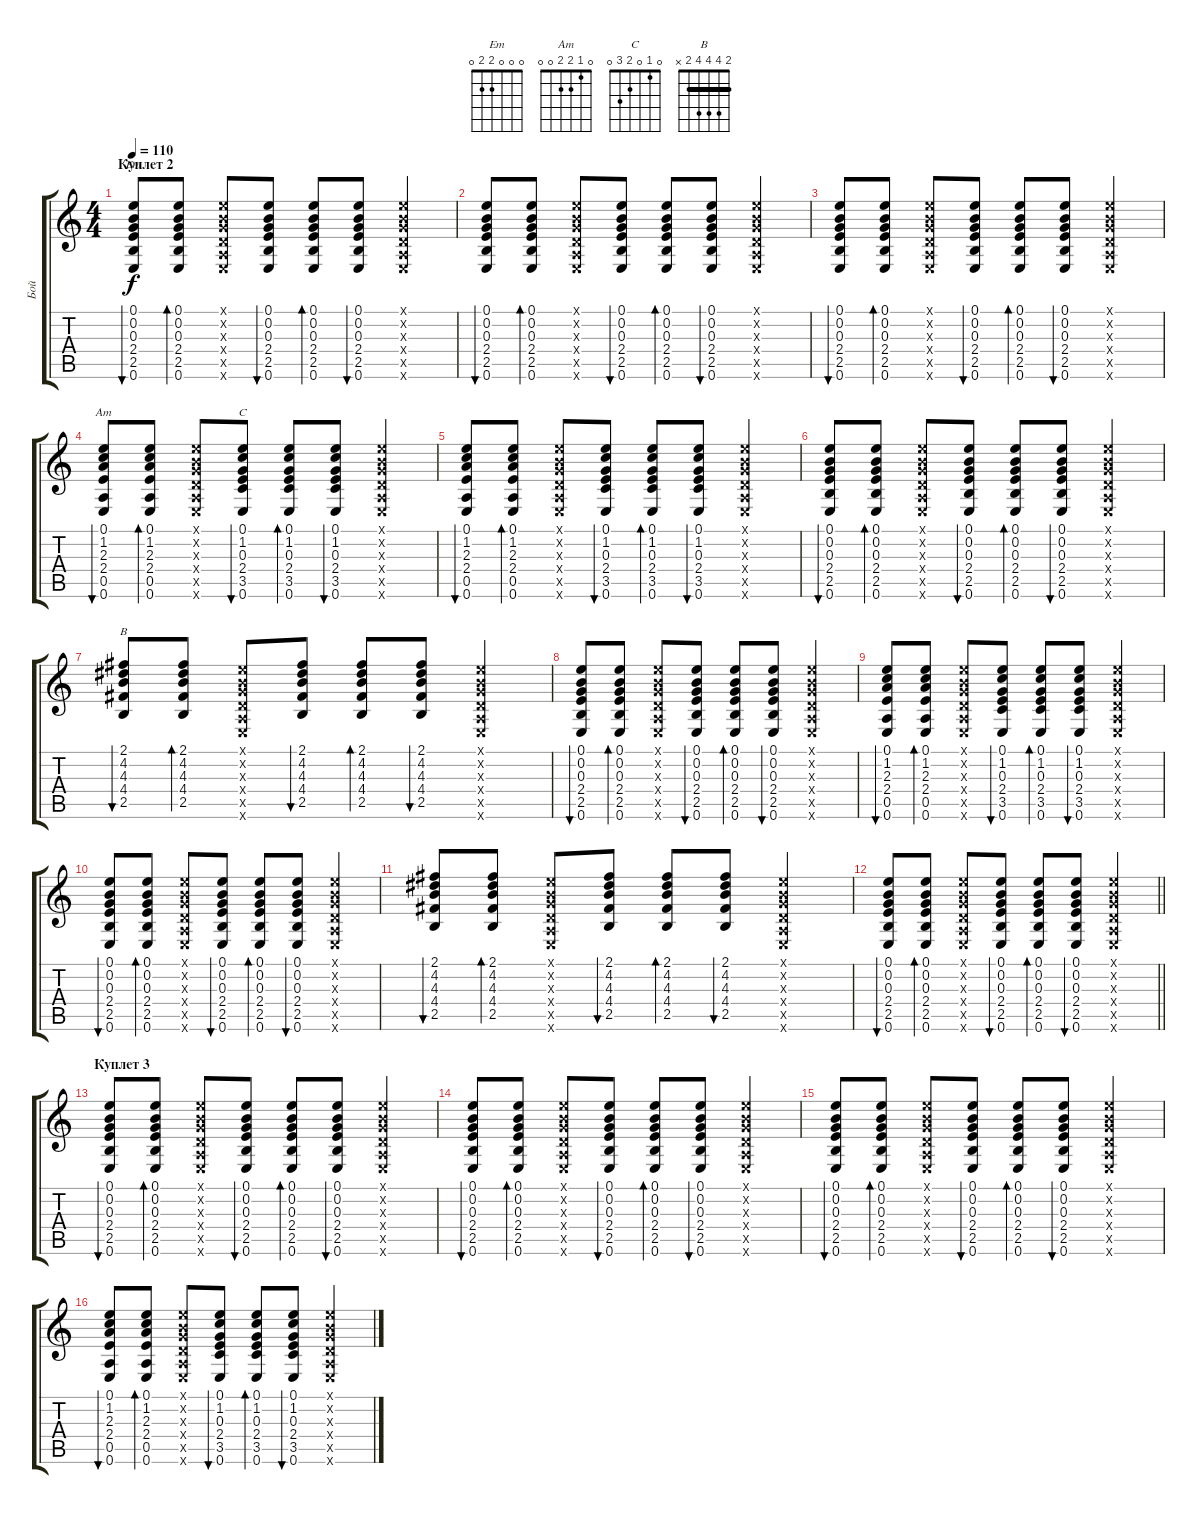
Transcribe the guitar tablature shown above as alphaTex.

\track ("Бой" "Бой") {instrument acousticguitarsteel}
\staff {score tabs}
\tuning (E4 B3 G3 D3 A2 E2) {hide}
\chord ("Em" 0 0 0 2 2 0)
\chord ("Am" 0 1 2 2 0 0)
\chord ("C" 0 1 0 2 3 0)
\chord ("B" 2 4 4 4 2 x) {barre 2}
\ts (4 4)
\section ("" "Куплет 2")
\tempo 110
\clef g2
\ks c
(0.1 0.2 0.3 2.4 2.5 0.6).8{bu 60 ch "Em" dy f} (0.1 0.2 0.3 2.4 2.5 0.6).8{bd 60} (0.1{x} 0.2{x} 0.3{x} 0.4{x} 0.5{x} 0.6{x}).8 (0.1 0.2 0.3 2.4 2.5 0.6).8{bu 60} (0.1 0.2 0.3 2.4 2.5 0.6).8{bd 60} (0.1 0.2 0.3 2.4 2.5 0.6).8{bu 60} (0.1{x} 0.2{x} 0.3{x} 0.4{x} 0.5{x} 0.6{x}).4 |
(0.1 0.2 0.3 2.4 2.5 0.6).8{bu 60} (0.1 0.2 0.3 2.4 2.5 0.6).8{bd 60} (0.1{x} 0.2{x} 0.3{x} 0.4{x} 0.5{x} 0.6{x}).8 (0.1 0.2 0.3 2.4 2.5 0.6).8{bu 60} (0.1 0.2 0.3 2.4 2.5 0.6).8{bd 60} (0.1 0.2 0.3 2.4 2.5 0.6).8{bu 60} (0.1{x} 0.2{x} 0.3{x} 0.4{x} 0.5{x} 0.6{x}).4 |
(0.1 0.2 0.3 2.4 2.5 0.6).8{bu 60} (0.1 0.2 0.3 2.4 2.5 0.6).8{bd 60} (0.1{x} 0.2{x} 0.3{x} 0.4{x} 0.5{x} 0.6{x}).8 (0.1 0.2 0.3 2.4 2.5 0.6).8{bu 60} (0.1 0.2 0.3 2.4 2.5 0.6).8{bd 60} (0.1 0.2 0.3 2.4 2.5 0.6).8{bu 60} (0.1{x} 0.2{x} 0.3{x} 0.4{x} 0.5{x} 0.6{x}).4 |
(0.1 1.2 2.3 2.4 0.5 0.6).8{bu 60 ch "Am"} (0.1 1.2 2.3 2.4 0.5 0.6).8{bd 60} (0.1{x} 0.2{x} 0.3{x} 0.4{x} 0.5{x} 0.6{x}).8 (0.1 1.2 0.3 2.4 3.5 0.6).8{bu 60 ch "C"} (0.1 1.2 0.3 2.4 3.5 0.6).8{bd 60} (0.1 1.2 0.3 2.4 3.5 0.6).8{bu 60} (0.1{x} 0.2{x} 0.3{x} 0.4{x} 0.5{x} 0.6{x}).4 |
(0.1 1.2 2.3 2.4 0.5 0.6).8{bu 60} (0.1 1.2 2.3 2.4 0.5 0.6).8{bd 60} (0.1{x} 0.2{x} 0.3{x} 0.4{x} 0.5{x} 0.6{x}).8 (0.1 1.2 0.3 2.4 3.5 0.6).8{bu 60} (0.1 1.2 0.3 2.4 3.5 0.6).8{bd 60} (0.1 1.2 0.3 2.4 3.5 0.6).8{bu 60} (0.1{x} 0.2{x} 0.3{x} 0.4{x} 0.5{x} 0.6{x}).4 |
(0.1 0.2 0.3 2.4 2.5 0.6).8{bu 60} (0.1 0.2 0.3 2.4 2.5 0.6).8{bd 60} (0.1{x} 0.2{x} 0.3{x} 0.4{x} 0.5{x} 0.6{x}).8 (0.1 0.2 0.3 2.4 2.5 0.6).8{bu 60} (0.1 0.2 0.3 2.4 2.5 0.6).8{bd 60} (0.1 0.2 0.3 2.4 2.5 0.6).8{bu 60} (0.1{x} 0.2{x} 0.3{x} 0.4{x} 0.5{x} 0.6{x}).4 |
(2.1 4.2 4.3 4.4 2.5).8{bu 60 ch "B"} (2.1 4.2 4.3 4.4 2.5).8{bd 60} (0.1{x} 0.2{x} 0.3{x} 0.4{x} 0.5{x} 0.6{x}).8 (2.1 4.2 4.3 4.4 2.5).8{bu 60} (2.1 4.2 4.3 4.4 2.5).8{bd 60} (2.1 4.2 4.3 4.4 2.5).8{bu 60} (0.1{x} 0.2{x} 0.3{x} 0.4{x} 0.5{x} 0.6{x}).4 |
(0.1 0.2 0.3 2.4 2.5 0.6).8{bu 60} (0.1 0.2 0.3 2.4 2.5 0.6).8{bd 60} (0.1{x} 0.2{x} 0.3{x} 0.4{x} 0.5{x} 0.6{x}).8 (0.1 0.2 0.3 2.4 2.5 0.6).8{bu 60} (0.1 0.2 0.3 2.4 2.5 0.6).8{bd 60} (0.1 0.2 0.3 2.4 2.5 0.6).8{bu 60} (0.1{x} 0.2{x} 0.3{x} 0.4{x} 0.5{x} 0.6{x}).4 |
(0.1 1.2 2.3 2.4 0.5 0.6).8{bu 60} (0.1 1.2 2.3 2.4 0.5 0.6).8{bd 60} (0.1{x} 0.2{x} 0.3{x} 0.4{x} 0.5{x} 0.6{x}).8 (0.1 1.2 0.3 2.4 3.5 0.6).8{bu 60} (0.1 1.2 0.3 2.4 3.5 0.6).8{bd 60} (0.1 1.2 0.3 2.4 3.5 0.6).8{bu 60} (0.1{x} 0.2{x} 0.3{x} 0.4{x} 0.5{x} 0.6{x}).4 |
(0.1 0.2 0.3 2.4 2.5 0.6).8{bu 60} (0.1 0.2 0.3 2.4 2.5 0.6).8{bd 60} (0.1{x} 0.2{x} 0.3{x} 0.4{x} 0.5{x} 0.6{x}).8 (0.1 0.2 0.3 2.4 2.5 0.6).8{bu 60} (0.1 0.2 0.3 2.4 2.5 0.6).8{bd 60} (0.1 0.2 0.3 2.4 2.5 0.6).8{bu 60} (0.1{x} 0.2{x} 0.3{x} 0.4{x} 0.5{x} 0.6{x}).4 |
(2.1 4.2 4.3 4.4 2.5).8{bu 60} (2.1 4.2 4.3 4.4 2.5).8{bd 60} (0.1{x} 0.2{x} 0.3{x} 0.4{x} 0.5{x} 0.6{x}).8 (2.1 4.2 4.3 4.4 2.5).8{bu 60} (2.1 4.2 4.3 4.4 2.5).8{bd 60} (2.1 4.2 4.3 4.4 2.5).8{bu 60} (0.1{x} 0.2{x} 0.3{x} 0.4{x} 0.5{x} 0.6{x}).4 |
\barLineRight lightlight
(0.1 0.2 0.3 2.4 2.5 0.6).8{bu 60} (0.1 0.2 0.3 2.4 2.5 0.6).8{bd 60} (0.1{x} 0.2{x} 0.3{x} 0.4{x} 0.5{x} 0.6{x}).8 (0.1 0.2 0.3 2.4 2.5 0.6).8{bu 60} (0.1 0.2 0.3 2.4 2.5 0.6).8{bd 60} (0.1 0.2 0.3 2.4 2.5 0.6).8{bu 60} (0.1{x} 0.2{x} 0.3{x} 0.4{x} 0.5{x} 0.6{x}).4 |
\section ("" "Куплет 3")
(0.1 0.2 0.3 2.4 2.5 0.6).8{bu 60} (0.1 0.2 0.3 2.4 2.5 0.6).8{bd 60} (0.1{x} 0.2{x} 0.3{x} 0.4{x} 0.5{x} 0.6{x}).8 (0.1 0.2 0.3 2.4 2.5 0.6).8{bu 60} (0.1 0.2 0.3 2.4 2.5 0.6).8{bd 60} (0.1 0.2 0.3 2.4 2.5 0.6).8{bu 60} (0.1{x} 0.2{x} 0.3{x} 0.4{x} 0.5{x} 0.6{x}).4 |
(0.1 0.2 0.3 2.4 2.5 0.6).8{bu 60} (0.1 0.2 0.3 2.4 2.5 0.6).8{bd 60} (0.1{x} 0.2{x} 0.3{x} 0.4{x} 0.5{x} 0.6{x}).8 (0.1 0.2 0.3 2.4 2.5 0.6).8{bu 60} (0.1 0.2 0.3 2.4 2.5 0.6).8{bd 60} (0.1 0.2 0.3 2.4 2.5 0.6).8{bu 60} (0.1{x} 0.2{x} 0.3{x} 0.4{x} 0.5{x} 0.6{x}).4 |
(0.1 0.2 0.3 2.4 2.5 0.6).8{bu 60} (0.1 0.2 0.3 2.4 2.5 0.6).8{bd 60} (0.1{x} 0.2{x} 0.3{x} 0.4{x} 0.5{x} 0.6{x}).8 (0.1 0.2 0.3 2.4 2.5 0.6).8{bu 60} (0.1 0.2 0.3 2.4 2.5 0.6).8{bd 60} (0.1 0.2 0.3 2.4 2.5 0.6).8{bu 60} (0.1{x} 0.2{x} 0.3{x} 0.4{x} 0.5{x} 0.6{x}).4 |
(0.1 1.2 2.3 2.4 0.5 0.6).8{bu 60} (0.1 1.2 2.3 2.4 0.5 0.6).8{bd 60} (0.1{x} 0.2{x} 0.3{x} 0.4{x} 0.5{x} 0.6{x}).8 (0.1 1.2 0.3 2.4 3.5 0.6).8{bu 60} (0.1 1.2 0.3 2.4 3.5 0.6).8{bd 60} (0.1 1.2 0.3 2.4 3.5 0.6).8{bu 60} (0.1{x} 0.2{x} 0.3{x} 0.4{x} 0.5{x} 0.6{x}).4
